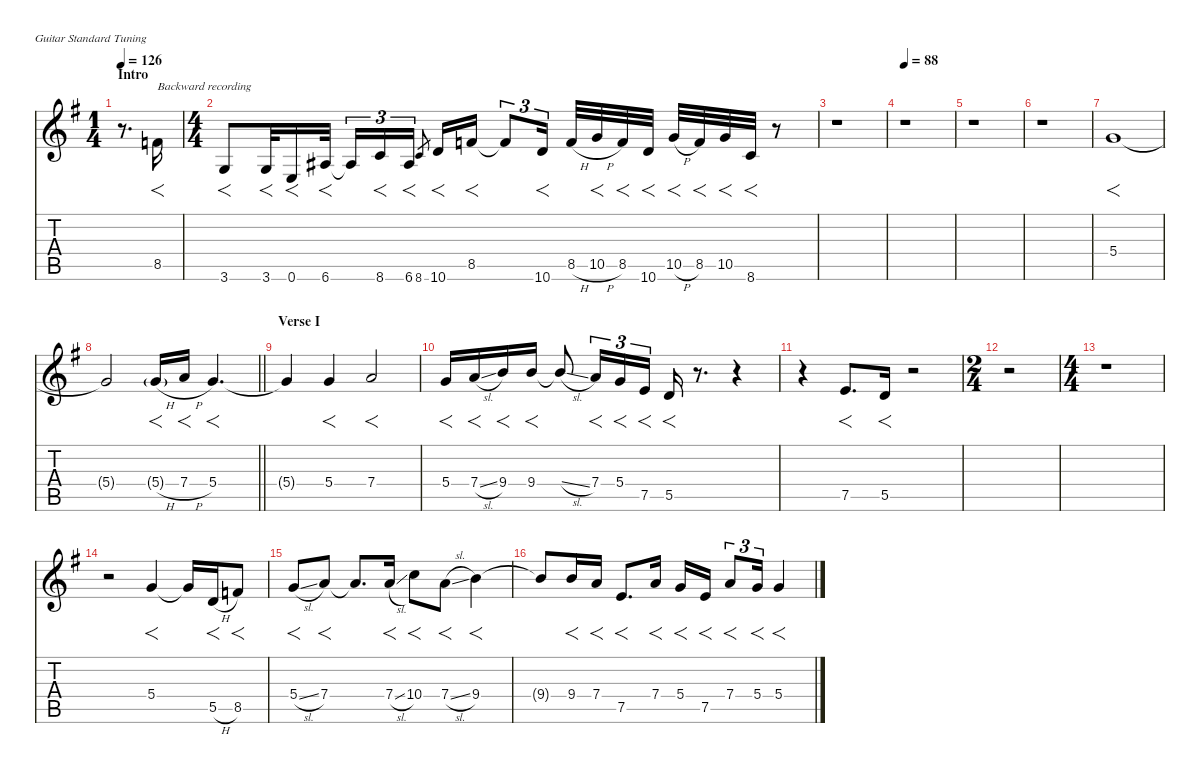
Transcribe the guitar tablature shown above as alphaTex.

\defaultSystemsLayout 4
\hideDynamics
\bracketExtendMode nobrackets
\singleTrackTrackNamePolicy hidden
\multiTrackTrackNamePolicy hidden
\firstSystemTrackNameMode fullname
\firstSystemTrackNameOrientation horizontal
\otherSystemsTrackNameOrientation horizontal
\track ("Lead Guitar" "jz.guit.") {instrument electricguitarjazz}
\staff {score tabs}
\tuning (E4 B3 G3 D3 A2 E2)
\ts (1 4)
\beaming (8 2)
\section ("" "Intro")
\tempo 126
\clef g2
\ks g
r.8{d dy f instrument electricguitarjazz beam Down} 8.5{acc forcenatural}.16{f txt "Backward recording" beam Up} |
\ts (4 4)
\beaming (8 2 2 2 2)
3.6{acc forcenatural}.8{f beam Up} 3.6{acc forcenatural}.32{f beam Up} 0.6{acc forcenatural}.16{f beam Up} 6.6{acc #}.32{f beam Up} 6.6{t acc #}.16{tu (3 2) beam Up} 8.6{acc forcenatural}.16{f tu (3 2) beam Up} 6.6{acc #}.16{f tu (3 2) beam Up} 8.6{acc forcenatural}.8{gr dy mf beam Up} 10.6{acc forcenatural}.16{f dy f beam Up} 8.5{acc forcenatural}.16{f beam Up} 8.5{t acc forcenatural}.8{tu (3 2) beam Up} 10.6{acc forcenatural}.16{f tu (3 2) beam Up} 8.5{h acc forcenatural}.32{beam Up} 10.5{h acc forcenatural}.32{f beam Up} 8.5{acc forcenatural}.32{f beam Up} 10.6{acc forcenatural}.32{f beam Up} 10.5{h acc forcenatural}.32{f beam Up} 8.5{acc forcenatural}.32{f beam Up} 10.5{acc forcenatural}.32{f beam Up} 8.6{acc forcenatural}.32{f beam Up} r.8{beam Up} |
r.1{beam Down} |
\tempo 88
r.1{beam Down} |
r.1{beam Down} |
r.1{beam Down} |
5.4{acc forcenatural}.1{f beam Up} |
\barLineRight lightlight
5.4{t acc forcenatural}.2{beam Up} 5.4{h g acc forcenatural}.16{f dy mf beam Up} 7.4{h acc forcenatural}.16{f dy f beam Up} 5.4{acc forcenatural}.4{f d beam Up} |
\section ("" "Verse I")
5.4{t acc forcenatural}.4{beam Up} 5.4{acc forcenatural}.4{f beam Up} 7.4{acc forcenatural}.2{f beam Up} |
5.4{acc forcenatural}.16{f beam Up} 7.4{sl acc forcenatural}.16{f beam Up} 9.4{acc forcenatural}.16{f beam Up} 9.4{acc forcenatural}.16{f beam Up} 9.4{sl t acc forcenatural}.8{beam Up} 7.4{acc forcenatural}.16{f tu (3 2) beam Up} 5.4{acc forcenatural}.16{f tu (3 2) beam Up} 7.5{acc forcenatural}.16{f tu (3 2) beam Up} 5.5{acc forcenatural}.16{f beam Up} r.8{d beam Up} r.4{beam Up} |
r.4{beam Down} 7.5{acc forcenatural}.8{f d beam Up} 5.5{acc forcenatural}.16{f beam Up} r.2{beam Up} |
\ts (2 4)
\beaming (8 2 2)
r.2{beam Down} |
\ts (4 4)
\beaming (8 2 2 4)
r.1{beam Down} |
r.2{beam Down} 5.4{acc forcenatural}.4{f beam Up} 5.4{t acc forcenatural}.16{beam Up} 5.5{h acc forcenatural}.16{f beam Up} 8.5{acc forcenatural}.8{f beam Up} |
5.4{sl acc forcenatural}.8{f beam Up} 7.4{acc forcenatural}.8{f beam Up} 7.4{t acc forcenatural}.8{d beam Up} 7.4{sl acc forcenatural}.16{f beam Up} 10.4{acc forcenatural}.8{f beam Down} 7.4{sl acc forcenatural}.8{f beam Down} 9.4{acc forcenatural}.4{f beam Down} |
9.4{t acc forcenatural}.8{beam Up} 9.4{acc forcenatural}.16{f beam Up} 7.4{acc forcenatural}.16{f beam Up} 7.5{acc forcenatural}.8{f d beam Up} 7.4{acc forcenatural}.16{f beam Up} 5.4{acc forcenatural}.16{f beam Up} 7.5{acc forcenatural}.16{f beam Up} 7.4{acc forcenatural}.8{f tu (3 2) beam Up} 5.4{acc forcenatural}.16{f tu (3 2) beam Up} 5.4{acc forcenatural}.4{f beam Up}
